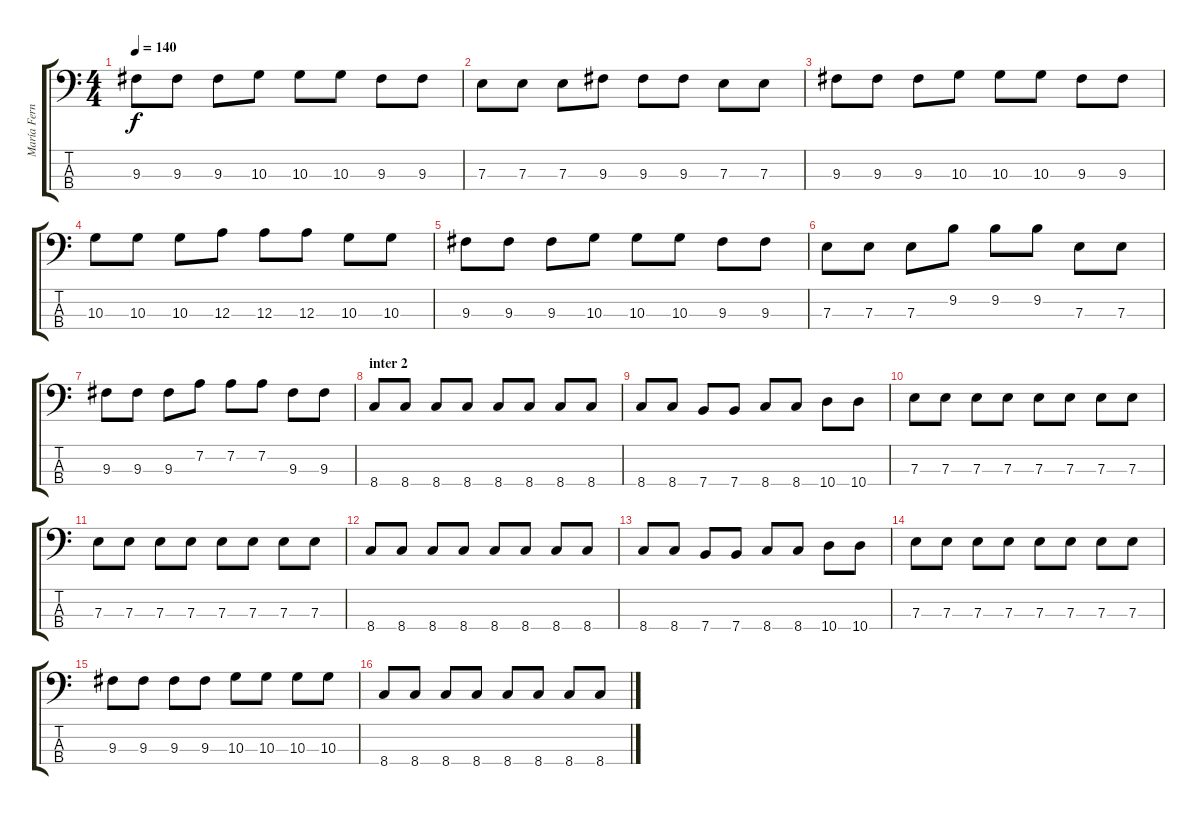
\track ("María Fernanda (bajo)" "María Fern") {instrument electricbassfinger}
\staff {score tabs}
\tuning (G2 D2 A1 E1) {hide}
\ts (4 4)
\tempo 140
\clef f4
\ks c
9.3.8{dy f} 9.3.8 9.3.8 10.3.8 10.3.8 10.3.8 9.3.8 9.3.8 |
7.3.8 7.3.8 7.3.8 9.3.8 9.3.8 9.3.8 7.3.8 7.3.8 |
9.3.8 9.3.8 9.3.8 10.3.8 10.3.8 10.3.8 9.3.8 9.3.8 |
10.3.8 10.3.8 10.3.8 12.3.8 12.3.8 12.3.8 10.3.8 10.3.8 |
9.3.8 9.3.8 9.3.8 10.3.8 10.3.8 10.3.8 9.3.8 9.3.8 |
7.3.8 7.3.8 7.3.8 9.2.8 9.2.8 9.2.8 7.3.8 7.3.8 |
9.3.8 9.3.8 9.3.8 7.2.8 7.2.8 7.2.8 9.3.8 9.3.8 |
\section ("" "inter 2")
8.4.8 8.4.8 8.4.8 8.4.8 8.4.8 8.4.8 8.4.8 8.4.8 |
8.4.8 8.4.8 7.4.8 7.4.8 8.4.8 8.4.8 10.4.8 10.4.8 |
7.3.8 7.3.8 7.3.8 7.3.8 7.3.8 7.3.8 7.3.8 7.3.8 |
7.3.8 7.3.8 7.3.8 7.3.8 7.3.8 7.3.8 7.3.8 7.3.8 |
8.4.8 8.4.8 8.4.8 8.4.8 8.4.8 8.4.8 8.4.8 8.4.8 |
8.4.8 8.4.8 7.4.8 7.4.8 8.4.8 8.4.8 10.4.8 10.4.8 |
7.3.8 7.3.8 7.3.8 7.3.8 7.3.8 7.3.8 7.3.8 7.3.8 |
9.3.8 9.3.8 9.3.8 9.3.8 10.3.8 10.3.8 10.3.8 10.3.8 |
8.4.8 8.4.8 8.4.8 8.4.8 8.4.8 8.4.8 8.4.8 8.4.8
